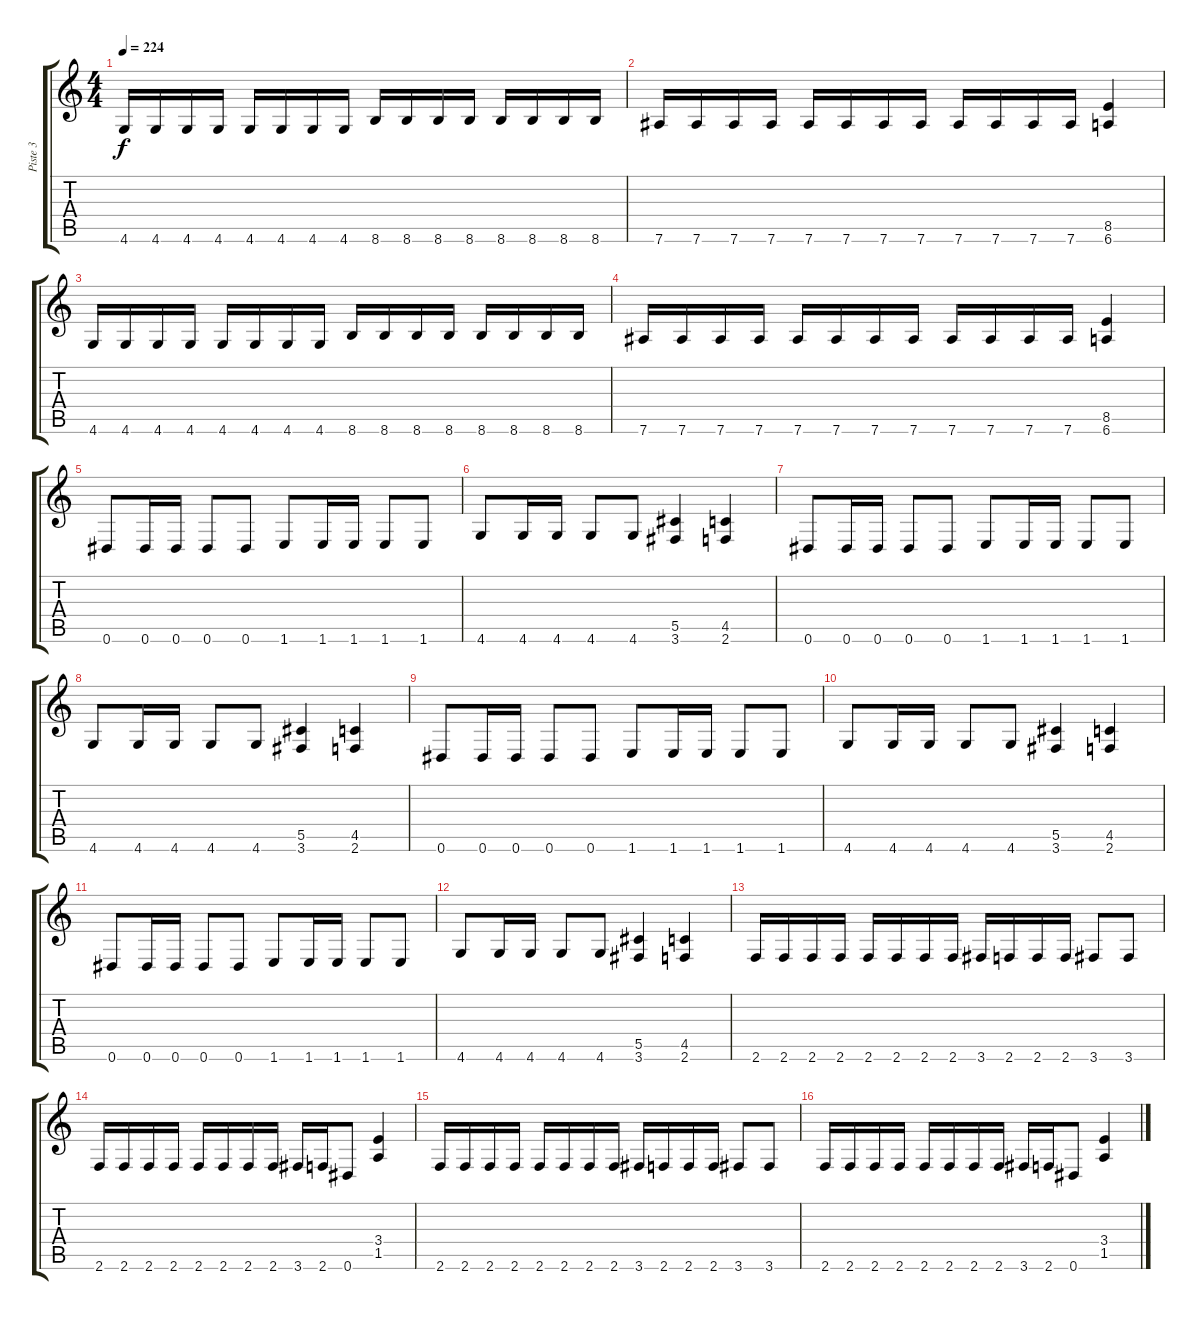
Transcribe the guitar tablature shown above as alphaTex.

\track ("Piste 3" "Piste 3") {instrument distortionguitar}
\staff {score tabs}
\tuning (Eb4 Bb3 Gb3 Db3 Ab2 Eb2) {hide}
\ts (4 4)
\tempo 224
\clef g2
\ks c
4.6.16{dy f} 4.6.16 4.6.16 4.6.16 4.6.16 4.6.16 4.6.16 4.6.16 8.6.16 8.6.16 8.6.16 8.6.16 8.6.16 8.6.16 8.6.16 8.6.16 |
7.6.16 7.6.16 7.6.16 7.6.16 7.6.16 7.6.16 7.6.16 7.6.16 7.6.16 7.6.16 7.6.16 7.6.16 (8.5 6.6).4 |
4.6.16 4.6.16 4.6.16 4.6.16 4.6.16 4.6.16 4.6.16 4.6.16 8.6.16 8.6.16 8.6.16 8.6.16 8.6.16 8.6.16 8.6.16 8.6.16 |
7.6.16 7.6.16 7.6.16 7.6.16 7.6.16 7.6.16 7.6.16 7.6.16 7.6.16 7.6.16 7.6.16 7.6.16 (8.5 6.6).4 |
0.6.8 0.6.16 0.6.16 0.6.8 0.6.8 1.6.8 1.6.16 1.6.16 1.6.8 1.6.8 |
4.6.8 4.6.16 4.6.16 4.6.8 4.6.8 (5.5 3.6).4 (4.5 2.6).4 |
0.6.8 0.6.16 0.6.16 0.6.8 0.6.8 1.6.8 1.6.16 1.6.16 1.6.8 1.6.8 |
4.6.8 4.6.16 4.6.16 4.6.8 4.6.8 (5.5 3.6).4 (4.5 2.6).4 |
0.6.8 0.6.16 0.6.16 0.6.8 0.6.8 1.6.8 1.6.16 1.6.16 1.6.8 1.6.8 |
4.6.8 4.6.16 4.6.16 4.6.8 4.6.8 (5.5 3.6).4 (4.5 2.6).4 |
0.6.8 0.6.16 0.6.16 0.6.8 0.6.8 1.6.8 1.6.16 1.6.16 1.6.8 1.6.8 |
4.6.8 4.6.16 4.6.16 4.6.8 4.6.8 (5.5 3.6).4 (4.5 2.6).4 |
2.6.16 2.6.16 2.6.16 2.6.16 2.6.16 2.6.16 2.6.16 2.6.16 3.6.16 2.6.16 2.6.16 2.6.16 3.6.8 3.6.8 |
2.6.16 2.6.16 2.6.16 2.6.16 2.6.16 2.6.16 2.6.16 2.6.16 3.6.16 2.6.16 0.6.8 (3.4 1.5).4 |
2.6.16 2.6.16 2.6.16 2.6.16 2.6.16 2.6.16 2.6.16 2.6.16 3.6.16 2.6.16 2.6.16 2.6.16 3.6.8 3.6.8 |
2.6.16 2.6.16 2.6.16 2.6.16 2.6.16 2.6.16 2.6.16 2.6.16 3.6.16 2.6.16 0.6.8 (3.4 1.5).4
